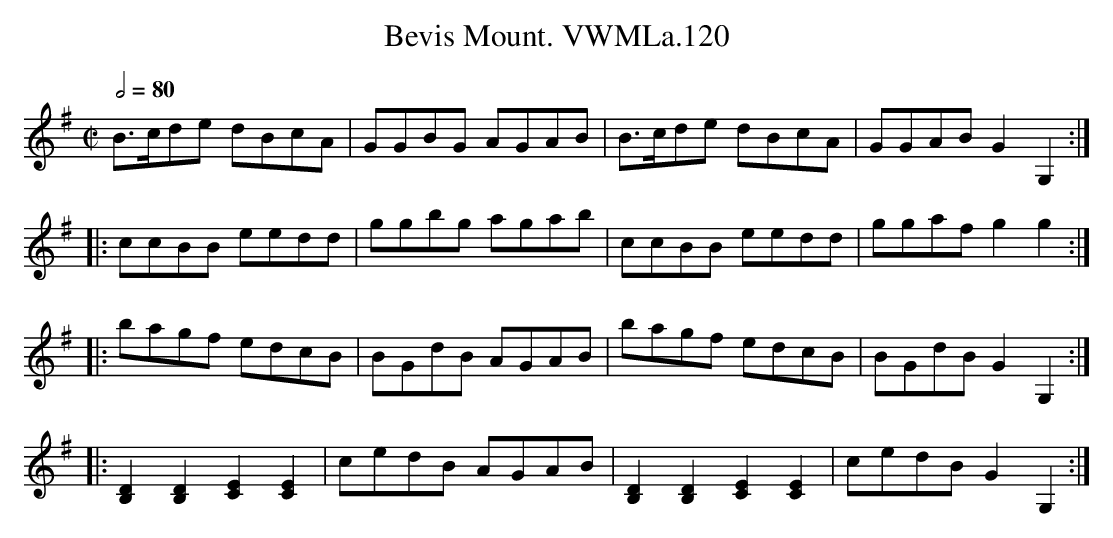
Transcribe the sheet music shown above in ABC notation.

X:1
T:Bevis Mount. VWMLa.120
M:C|
L:1/8
Q:1/2=80
K:G
B>cde dBcA|GGBG AGAB|B>cde dBcA|GGAB G2G,2:|
|:ccBB eedd|ggbg agab|ccBB eedd|ggaf g2g2:|
|:bagf edcB|BGdB AGAB|bagf edcB|BGdB G2G,2:|
|:[B,2D2][B,2D2][C2E2][C2E2]|cedB AGAB|\
[B,2D2][B,2D2][C2E2][C2E2]|cedB G2G,2:|
